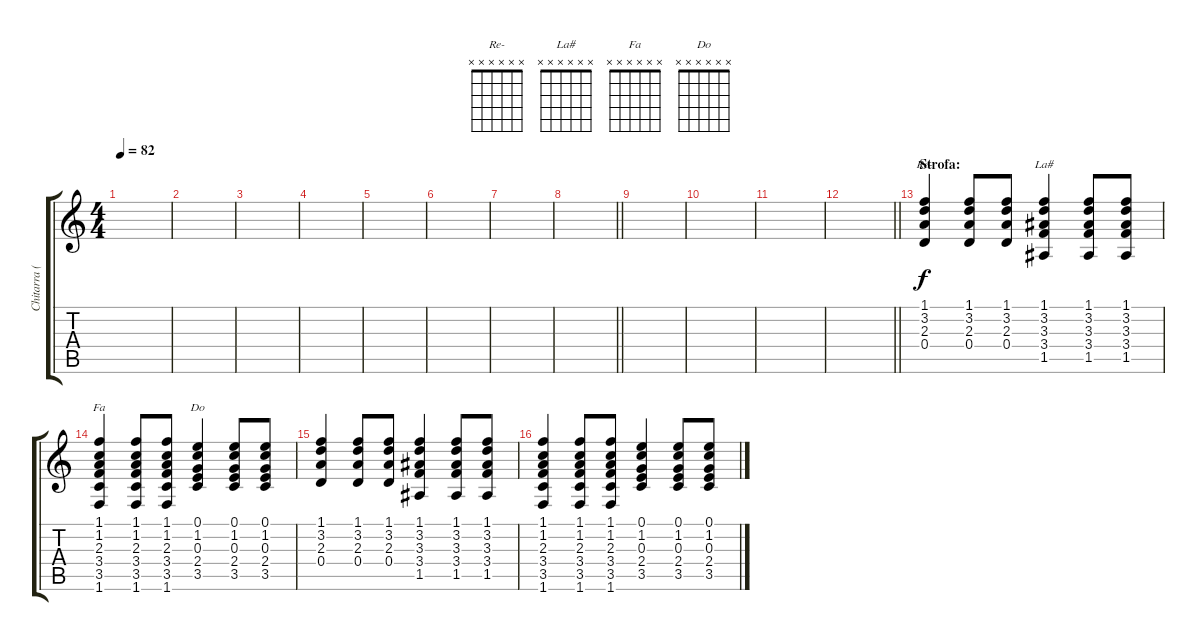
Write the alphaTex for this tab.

\track ("Chitarra (acustica)" "Chitarra (") {instrument acousticguitarsteel}
\staff {score tabs}
\tuning (E4 B3 G3 D3 A2 E2) {hide}
\chord ("Re-" x x x x x x)
\chord ("La#" x x x x x x)
\chord ("Fa" x x x x x x)
\chord ("Do" x x x x x x)
\ts (4 4)
\tempo 82
\clef g2
\ks c
|
|
|
|
|
|
|
\barLineRight lightlight
|
|
|
|
\barLineRight lightlight
|
\section ("" "Strofa:")
(1.1 3.2 2.3 0.4).4{ch "Re-"} (1.1 3.2 2.3 0.4).8 (1.1 3.2 2.3 0.4).8 (1.1 3.2 3.3 3.4 1.5).4{ch "La#"} (1.1 3.2 3.3 3.4 1.5).8 (1.1 3.2 3.3 3.4 1.5).8 |
(1.1 1.2 2.3 3.4 3.5 1.6).4{ch "Fa"} (1.1 1.2 2.3 3.4 3.5 1.6).8 (1.1 1.2 2.3 3.4 3.5 1.6).8 (0.1 1.2 0.3 2.4 3.5).4{ch "Do"} (0.1 1.2 0.3 2.4 3.5).8 (0.1 1.2 0.3 2.4 3.5).8 |
(1.1 3.2 2.3 0.4).4 (1.1 3.2 2.3 0.4).8 (1.1 3.2 2.3 0.4).8 (1.1 3.2 3.3 3.4 1.5).4 (1.1 3.2 3.3 3.4 1.5).8 (1.1 3.2 3.3 3.4 1.5).8 |
(1.1 1.2 2.3 3.4 3.5 1.6).4 (1.1 1.2 2.3 3.4 3.5 1.6).8 (1.1 1.2 2.3 3.4 3.5 1.6).8 (0.1 1.2 0.3 2.4 3.5).4 (0.1 1.2 0.3 2.4 3.5).8 (0.1 1.2 0.3 2.4 3.5).8
